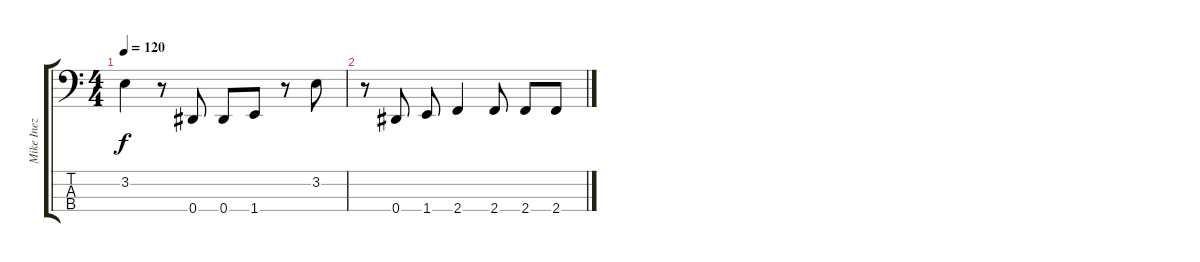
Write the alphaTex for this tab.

\track ("Mike Inez" "Mike Inez") {instrument electricbasspick}
\staff {score tabs}
\tuning (Gb2 Db2 Ab1 Eb1) {hide}
\ts (4 4)
\tempo 120
\clef f4
\ks c
3.2.4{dy f} r.8 0.4.8 0.4.8 1.4.8 r.8 3.2.8 |
r.8 0.4.8 1.4.8 2.4.4 2.4.8 2.4.8 2.4.8
